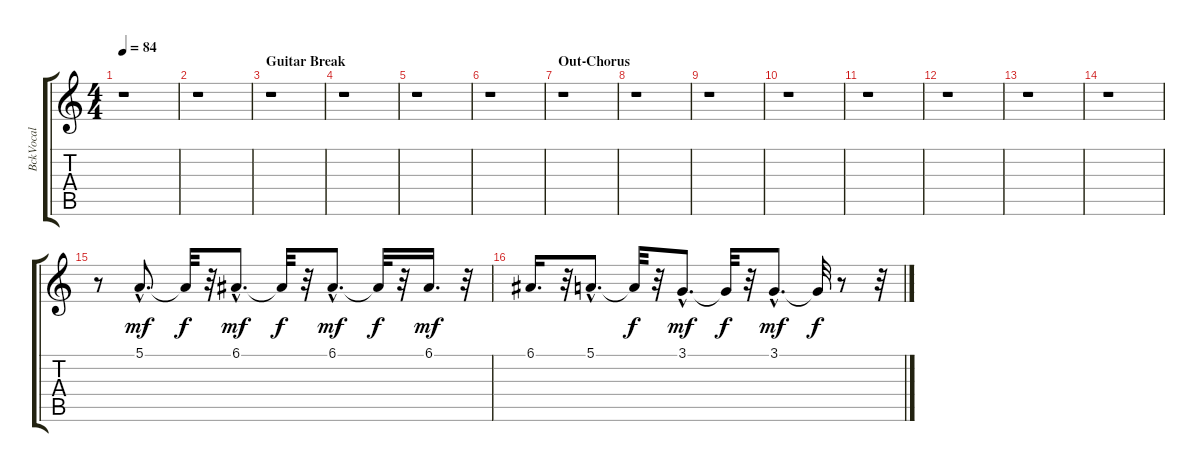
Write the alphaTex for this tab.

\track ("BckVocal" "BckVocal") {instrument tangoaccordion}
\staff {score tabs}
\tuning (E4 B3 G3 D3 A2 E2) {hide}
\ts (4 4)
\tempo 84
\clef g2
\ks c
r.1{dy f} |
r.1 |
\section ("" "Guitar Break")
r.1 |
r.1 |
r.1 |
r.1 |
\section ("" "Out-Chorus")
r.1 |
r.1 |
r.1 |
r.1 |
r.1 |
r.1 |
r.1 |
r.1 |
r.8 5.1{hac}.8{d dy mf} 5.1{t}.32{dy f} r.32 6.1{hac}.8{d dy mf} 6.1{t}.32{dy f} r.32 6.1{hac}.8{d dy mf} 6.1{t}.32{dy f} r.32 6.1.16{d dy mf} r.32 |
6.1.16{d} r.32 5.1{hac}.8{d} 5.1{t}.32{dy f} r.32 3.1{hac}.8{d dy mf} 3.1{t}.32{dy f} r.32 3.1{hac}.8{d dy mf} 3.1{t}.32{dy f} r.8 r.32
